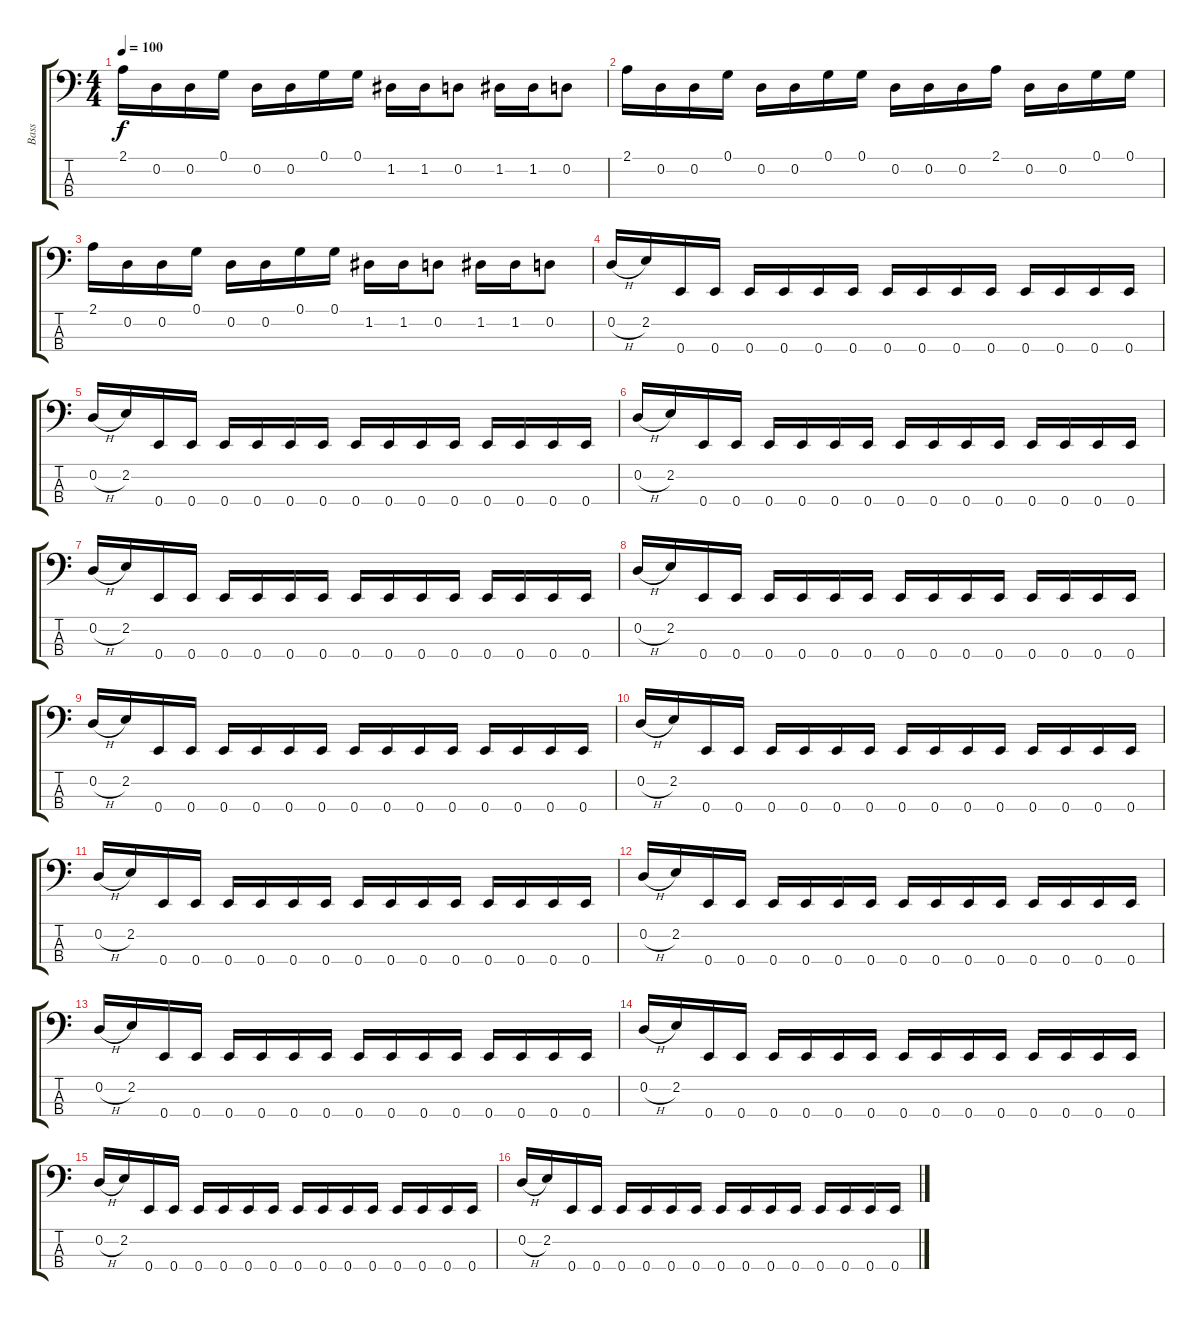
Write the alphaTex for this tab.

\track ("Bass" "Bass") {instrument electricbassfinger}
\staff {score tabs}
\tuning (G2 D2 A1 E1) {hide}
\ts (4 4)
\tempo 100
\clef f4
\ks c
2.1.16{dy f} 0.2.16 0.2.16 0.1.16 0.2.16 0.2.16 0.1.16 0.1.16 1.2.16 1.2.16 0.2.8 1.2.16 1.2.16 0.2.8 |
2.1.16 0.2.16 0.2.16 0.1.16 0.2.16 0.2.16 0.1.16 0.1.16 0.2.16 0.2.16 0.2.16 2.1.16 0.2.16 0.2.16 0.1.16 0.1.16 |
2.1.16 0.2.16 0.2.16 0.1.16 0.2.16 0.2.16 0.1.16 0.1.16 1.2.16 1.2.16 0.2.8 1.2.16 1.2.16 0.2.8 |
0.2{h}.16 2.2.16 0.4.16 0.4.16 0.4.16 0.4.16 0.4.16 0.4.16 0.4.16 0.4.16 0.4.16 0.4.16 0.4.16 0.4.16 0.4.16 0.4.16 |
0.2{h}.16 2.2.16 0.4.16 0.4.16 0.4.16 0.4.16 0.4.16 0.4.16 0.4.16 0.4.16 0.4.16 0.4.16 0.4.16 0.4.16 0.4.16 0.4.16 |
0.2{h}.16 2.2.16 0.4.16 0.4.16 0.4.16 0.4.16 0.4.16 0.4.16 0.4.16 0.4.16 0.4.16 0.4.16 0.4.16 0.4.16 0.4.16 0.4.16 |
0.2{h}.16 2.2.16 0.4.16 0.4.16 0.4.16 0.4.16 0.4.16 0.4.16 0.4.16 0.4.16 0.4.16 0.4.16 0.4.16 0.4.16 0.4.16 0.4.16 |
0.2{h}.16 2.2.16 0.4.16 0.4.16 0.4.16 0.4.16 0.4.16 0.4.16 0.4.16 0.4.16 0.4.16 0.4.16 0.4.16 0.4.16 0.4.16 0.4.16 |
0.2{h}.16 2.2.16 0.4.16 0.4.16 0.4.16 0.4.16 0.4.16 0.4.16 0.4.16 0.4.16 0.4.16 0.4.16 0.4.16 0.4.16 0.4.16 0.4.16 |
0.2{h}.16 2.2.16 0.4.16 0.4.16 0.4.16 0.4.16 0.4.16 0.4.16 0.4.16 0.4.16 0.4.16 0.4.16 0.4.16 0.4.16 0.4.16 0.4.16 |
0.2{h}.16 2.2.16 0.4.16 0.4.16 0.4.16 0.4.16 0.4.16 0.4.16 0.4.16 0.4.16 0.4.16 0.4.16 0.4.16 0.4.16 0.4.16 0.4.16 |
0.2{h}.16 2.2.16 0.4.16 0.4.16 0.4.16 0.4.16 0.4.16 0.4.16 0.4.16 0.4.16 0.4.16 0.4.16 0.4.16 0.4.16 0.4.16 0.4.16 |
0.2{h}.16 2.2.16 0.4.16 0.4.16 0.4.16 0.4.16 0.4.16 0.4.16 0.4.16 0.4.16 0.4.16 0.4.16 0.4.16 0.4.16 0.4.16 0.4.16 |
0.2{h}.16 2.2.16 0.4.16 0.4.16 0.4.16 0.4.16 0.4.16 0.4.16 0.4.16 0.4.16 0.4.16 0.4.16 0.4.16 0.4.16 0.4.16 0.4.16 |
0.2{h}.16 2.2.16 0.4.16 0.4.16 0.4.16 0.4.16 0.4.16 0.4.16 0.4.16 0.4.16 0.4.16 0.4.16 0.4.16 0.4.16 0.4.16 0.4.16 |
0.2{h}.16 2.2.16 0.4.16 0.4.16 0.4.16 0.4.16 0.4.16 0.4.16 0.4.16 0.4.16 0.4.16 0.4.16 0.4.16 0.4.16 0.4.16 0.4.16
